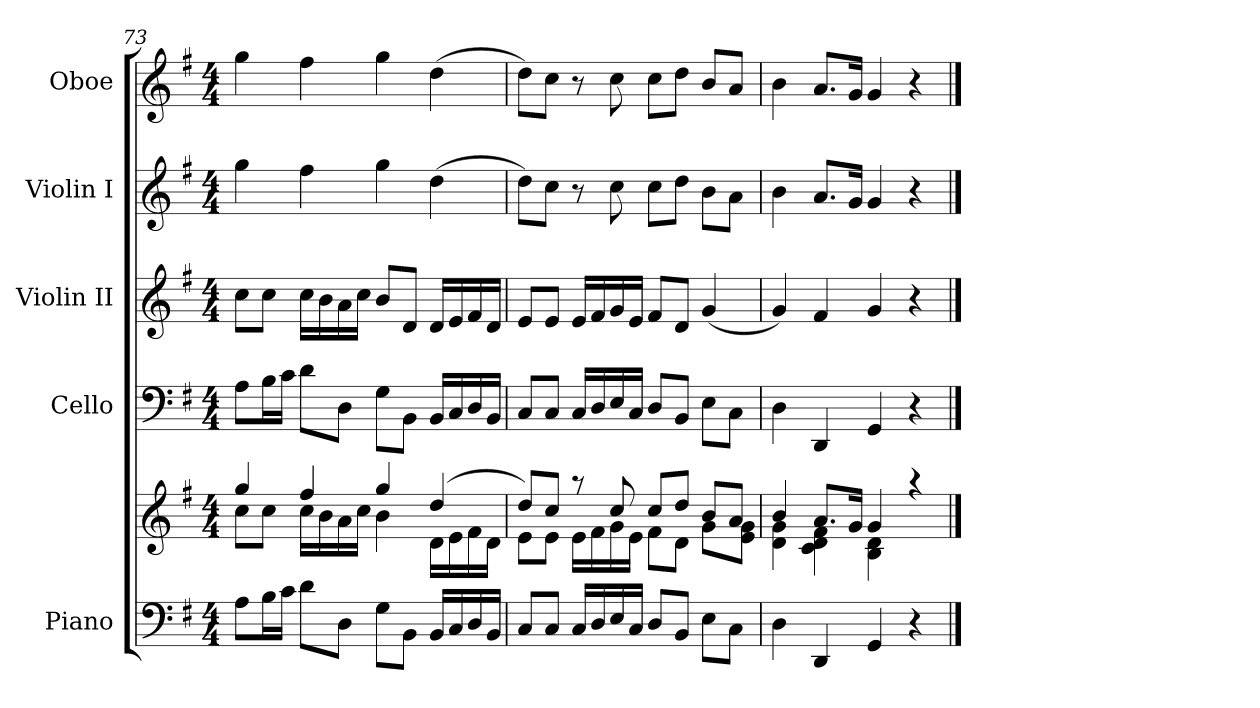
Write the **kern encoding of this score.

**kern	**kern	**kern	**kern	**kern	**kern
*part5	*part5	*part4	*part3	*part2	*part1
*staff6	*staff5	*staff4	*staff3	*staff2	*staff1
*I"Piano	*	*I"Cello	*I"Violin II	*I"Violin I	*I"Oboe
*I'Piano	*	*	*I'Vln. 2	*I'Vln.1	*I'Ob
!!LO:PB:g=z
*clefF4	*clefG2	*clefF4	*clefG2	*clefG2	*clefG2
*k[f#]	*k[f#]	*k[f#]	*k[f#]	*k[f#]	*k[f#]
*G:	*G:	*G:	*G:	*G:	*G:
*M4/4	*M4/4	*M4/4	*M4/4	*M4/4	*M4/4
=73	=73	=73	=73	=73	=73
*	*^	*	*	*	*
8A\L	4gg/	8cc\L	8A\L	8cc\L	4gg\	4gg\
16B\L	.	8cc\J	16B\L	8cc\J	.	.
16c\JJ	.	.	16c\JJ	.	.	.
8d\L	4ff#/	16cc\LL	8d\L	16cc\LL	4ff#\	4ff#\
.	.	16b\	.	16b\	.	.
8D\J	.	16a\	8D\J	16a\	.	.
.	.	16cc\JJ	.	16cc\JJ	.	.
8G\L	4gg/	4b\	8G\L	8b/L	4gg\	4gg\
8BB\J	.	.	8BB\J	8d/J	.	.
16BB/LL	(4dd/	16d\LL	16BB/LL	16d/LL	(4dd\	(4dd\
16C/	.	16e\	16C/	16e/	.	.
16D/	.	16f#\	16D/	16f#/	.	.
16BB/JJ	.	16d\JJ	16BB/JJ	16d/JJ	.	.
=74	=74	=74	=74	=74	=74	=74
8C/L	8dd/L)	8e\L	8C/L	8e/L	8dd\L)	8dd\L)
8C/J	8cc/J	8e\J	8C/J	8e/J	8cc\J	8cc\J
16C/LL	8raa	16e\LL	16C/LL	16e/LL	8r	8r
16D/	.	16f#\	16D/	16f#/	.	.
16E/	8cc/	16g\	16E/	16g/	8cc\	8cc\
16C/JJ	.	16e\JJ	16C/JJ	16e/JJ	.	.
8D/L	8cc/L	8f#\L	8D/L	8f#/L	8cc\L	8cc\L
8BB/J	8dd/J	8d\J	8BB/J	8d/J	8dd\J	8dd\J
8E\L	8b/L	8g\L	8E\L	(4g/	8b\L	8b/L
8C\J	8a/J	8e\ 8g\J	8C\J	.	8a\J	8a/J
=75	=75	=75	=75	=75	=75	=75
4D\	4b/	4d\ 4g\	4D\	4g/)	4b\	4b\
4DD/	8.a/L	4c\ 4d\ 4f#\	4DD/	4f#/	8.a/L	8.a/L
.	16g/Jk	.	.	.	16g/Jk	16g/Jk
4GG/	4g/	4B\ 4d\	4GG/	4g/	4g/	4g/
4r	4raa	4ryy	4r	4r	4r	4r
*	*v	*v	*	*	*	*
==	==	==	==	==	==
*-	*-	*-	*-	*-	*-
